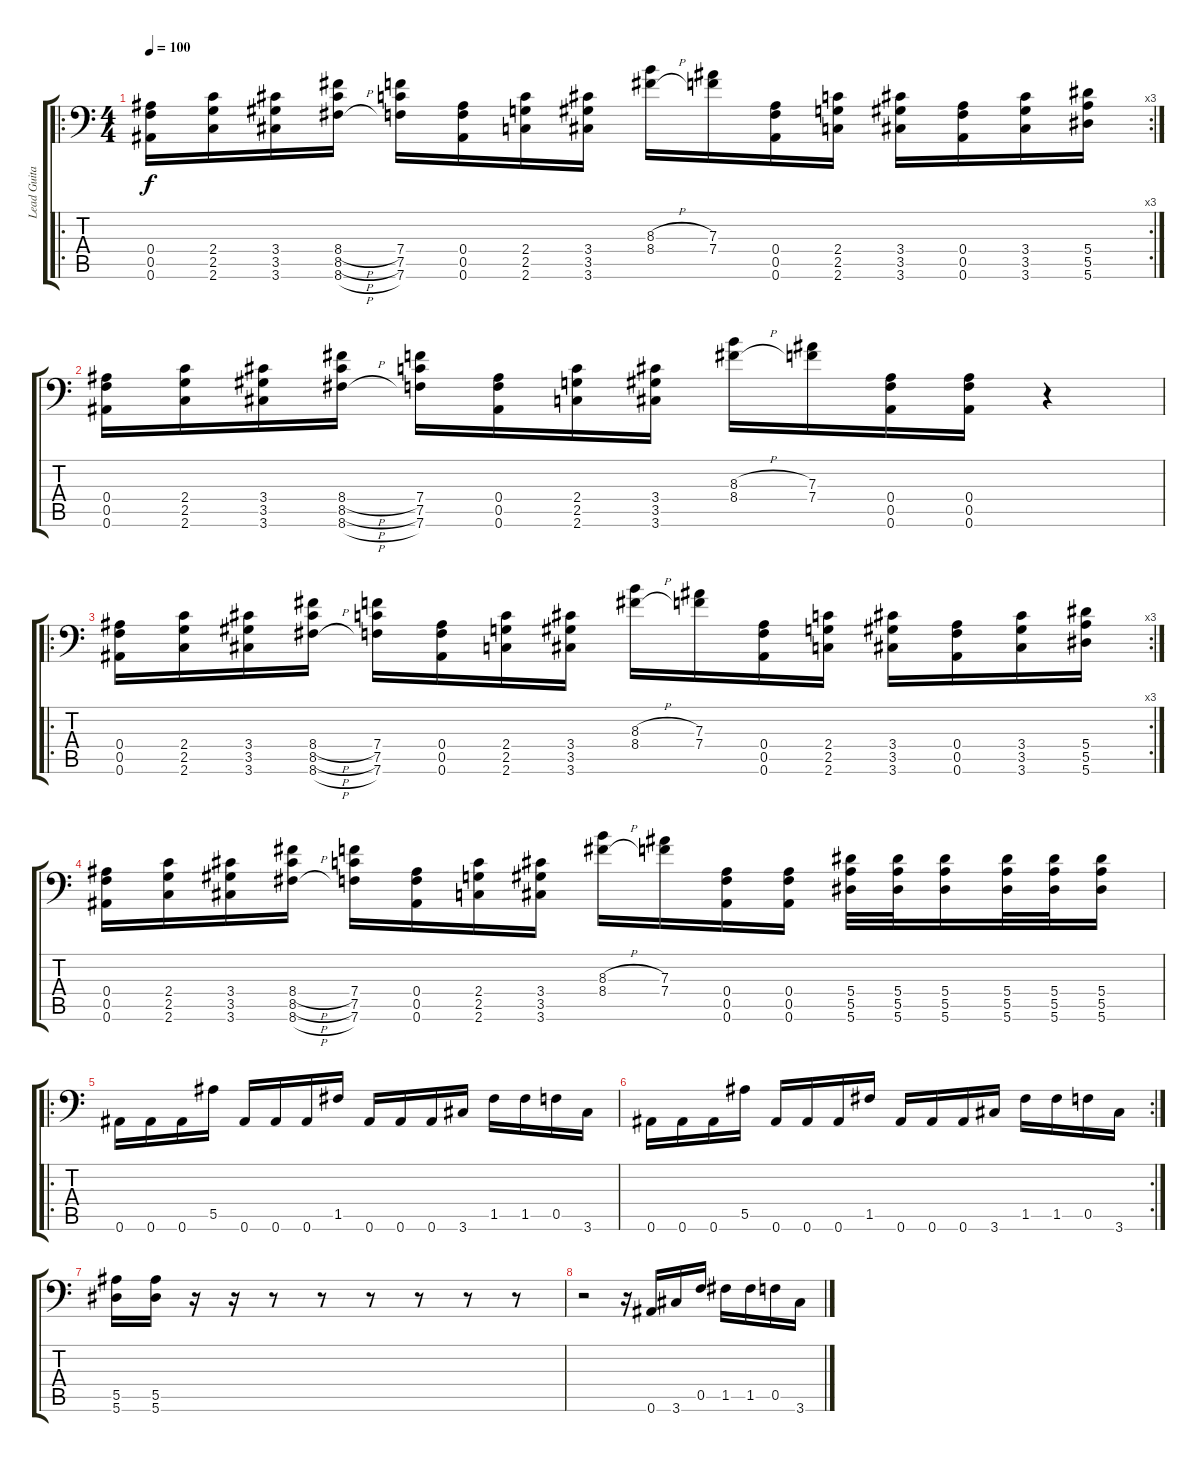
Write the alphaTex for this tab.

\track ("Lead Guitar" "Lead Guita") {instrument distortionguitar}
\staff {score tabs}
\tuning (C4 G3 Eb3 Bb2 F2 Bb1) {hide}
\ro
\rc 3
\ts (4 4)
\tempo 100
\clef f4
\ks c
(0.4 0.5 0.6).16{dy f instrument distortionguitar} (2.4 2.5 2.6).16 (3.4 3.5 3.6).16 (8.4{h} 8.5{h} 8.6{h}).16 (7.4 7.5 7.6).16 (0.4 0.5 0.6).16 (2.4 2.5 2.6).16 (3.4 3.5 3.6).16 (8.3{h} 8.4{h}).16 (7.3 7.4).16 (0.4 0.5 0.6).16 (2.4 2.5 2.6).16 (3.4 3.5 3.6).16 (0.4 0.5 0.6).16 (3.4 3.5 3.6).16 (5.4 5.5 5.6).16 |
(0.4 0.5 0.6).16 (2.4 2.5 2.6).16 (3.4 3.5 3.6).16 (8.4{h} 8.5{h} 8.6{h}).16 (7.4 7.5 7.6).16 (0.4 0.5 0.6).16 (2.4 2.5 2.6).16 (3.4 3.5 3.6).16 (8.3{h} 8.4{h}).16 (7.3 7.4).16 (0.4 0.5 0.6).16 (0.4 0.5 0.6).16 r.4 |
\ro
\rc 3
(0.4 0.5 0.6).16 (2.4 2.5 2.6).16 (3.4 3.5 3.6).16 (8.4{h} 8.5{h} 8.6{h}).16 (7.4 7.5 7.6).16 (0.4 0.5 0.6).16 (2.4 2.5 2.6).16 (3.4 3.5 3.6).16 (8.3{h} 8.4{h}).16 (7.3 7.4).16 (0.4 0.5 0.6).16 (2.4 2.5 2.6).16 (3.4 3.5 3.6).16 (0.4 0.5 0.6).16 (3.4 3.5 3.6).16 (5.4 5.5 5.6).16 |
(0.4 0.5 0.6).16 (2.4 2.5 2.6).16 (3.4 3.5 3.6).16 (8.4{h} 8.5{h} 8.6{h}).16 (7.4 7.5 7.6).16 (0.4 0.5 0.6).16 (2.4 2.5 2.6).16 (3.4 3.5 3.6).16 (8.3{h} 8.4{h}).16 (7.3 7.4).16 (0.4 0.5 0.6).16 (0.4 0.5 0.6).16 (5.4 5.5 5.6).32 (5.4 5.5 5.6).32 (5.4 5.5 5.6).16 (5.4 5.5 5.6).32 (5.4 5.5 5.6).32 (5.4 5.5 5.6).16 |
\ro
0.6.16 0.6.16 0.6.16 5.5.16 0.6.16 0.6.16 0.6.16 1.5.16 0.6.16 0.6.16 0.6.16 3.6.16 1.5.16 1.5.16 0.5.16 3.6.16 |
\rc 2
0.6.16 0.6.16 0.6.16 5.5.16 0.6.16 0.6.16 0.6.16 1.5.16 0.6.16 0.6.16 0.6.16 3.6.16 1.5.16 1.5.16 0.5.16 3.6.16 |
(5.5 5.6).16 (5.5 5.6).16 r.16 r.16 r.8 r.8 r.8 r.8 r.8 r.8 |
r.2 r.16 0.6.16 3.6.16 0.5.16 1.5.16 1.5.16 0.5.16 3.6.16
